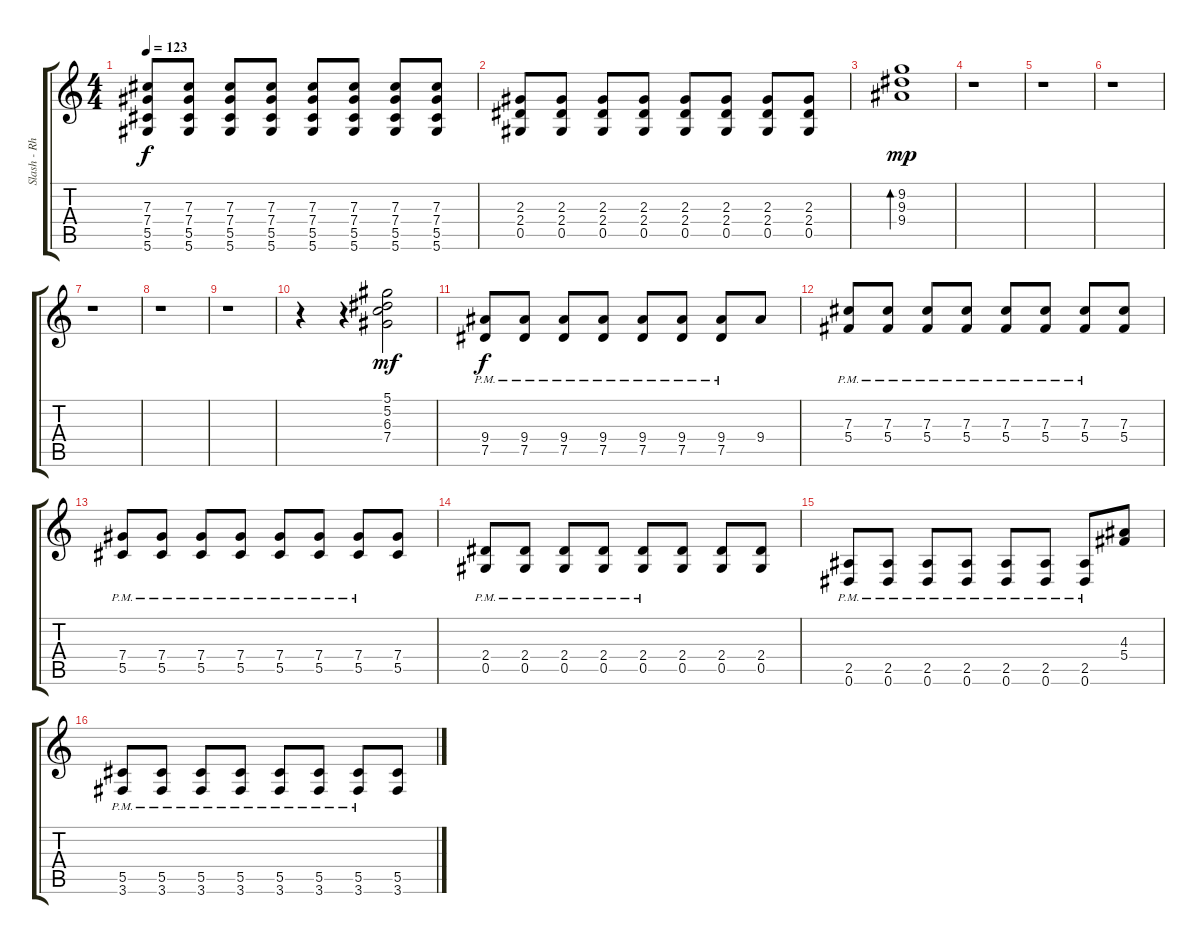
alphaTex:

\track ("Slash - Rhythm Guitar" "Slash - Rh") {instrument distortionguitar}
\staff {score tabs}
\tuning (Eb4 Bb3 Gb3 Db3 Ab2 Eb2) {hide}
\ts (4 4)
\tempo 123
\clef g2
\ks c
(7.3 7.4 5.5 5.6).8{dy f} (7.3 7.4 5.5 5.6).8 (7.3 7.4 5.5 5.6).8 (7.3 7.4 5.5 5.6).8 (7.3 7.4 5.5 5.6).8 (7.3 7.4 5.5 5.6).8 (7.3 7.4 5.5 5.6).8 (7.3 7.4 5.5 5.6).8 |
(2.3 2.4 0.5).8 (2.3 2.4 0.5).8 (2.3 2.4 0.5).8 (2.3 2.4 0.5).8 (2.3 2.4 0.5).8 (2.3 2.4 0.5).8 (2.3 2.4 0.5).8 (2.3 2.4 0.5).8 |
(9.2 9.3 9.4).1{bd 480 dy mp} |
r.1 |
r.1 |
r.1 |
r.1 |
r.1 |
r.1 |
r.4 r.4 (5.1 5.2 6.3 7.4).2{dy mf} |
(9.4{pm} 7.5{pm}).8{dy f} (9.4{pm} 7.5{pm}).8 (9.4{pm} 7.5{pm}).8 (9.4{pm} 7.5{pm}).8 (9.4{pm} 7.5{pm}).8 (9.4{pm} 7.5{pm}).8 (9.4{pm} 7.5{pm}).8 9.4.8 |
(7.3{pm} 5.4{pm}).8 (7.3{pm} 5.4{pm}).8 (7.3{pm} 5.4{pm}).8 (7.3{pm} 5.4{pm}).8 (7.3{pm} 5.4{pm}).8 (7.3{pm} 5.4{pm}).8 (7.3{pm} 5.4{pm}).8 (7.3 5.4).8 |
(7.4{pm} 5.5{pm}).8 (7.4{pm} 5.5{pm}).8 (7.4{pm} 5.5{pm}).8 (7.4{pm} 5.5{pm}).8 (7.4{pm} 5.5{pm}).8 (7.4{pm} 5.5{pm}).8 (7.4{pm} 5.5{pm}).8 (7.4 5.5).8 |
(2.4{pm} 0.5{pm}).8 (2.4{pm} 0.5{pm}).8 (2.4{pm} 0.5{pm}).8 (2.4{pm} 0.5{pm}).8 (2.4{pm} 0.5{pm}).8 (2.4 0.5).8 (2.4 0.5).8 (2.4 0.5).8 |
(2.5{pm} 0.6{pm}).8 (2.5{pm} 0.6{pm}).8 (2.5{pm} 0.6{pm}).8 (2.5{pm} 0.6{pm}).8 (2.5{pm} 0.6{pm}).8 (2.5{pm} 0.6{pm}).8 (2.5{pm} 0.6{pm}).8 (4.3 5.4).8 |
(5.5{pm} 3.6{pm}).8 (5.5{pm} 3.6{pm}).8 (5.5{pm} 3.6{pm}).8 (5.5{pm} 3.6{pm}).8 (5.5{pm} 3.6{pm}).8 (5.5{pm} 3.6{pm}).8 (5.5{pm} 3.6{pm}).8 (5.5 3.6).8
